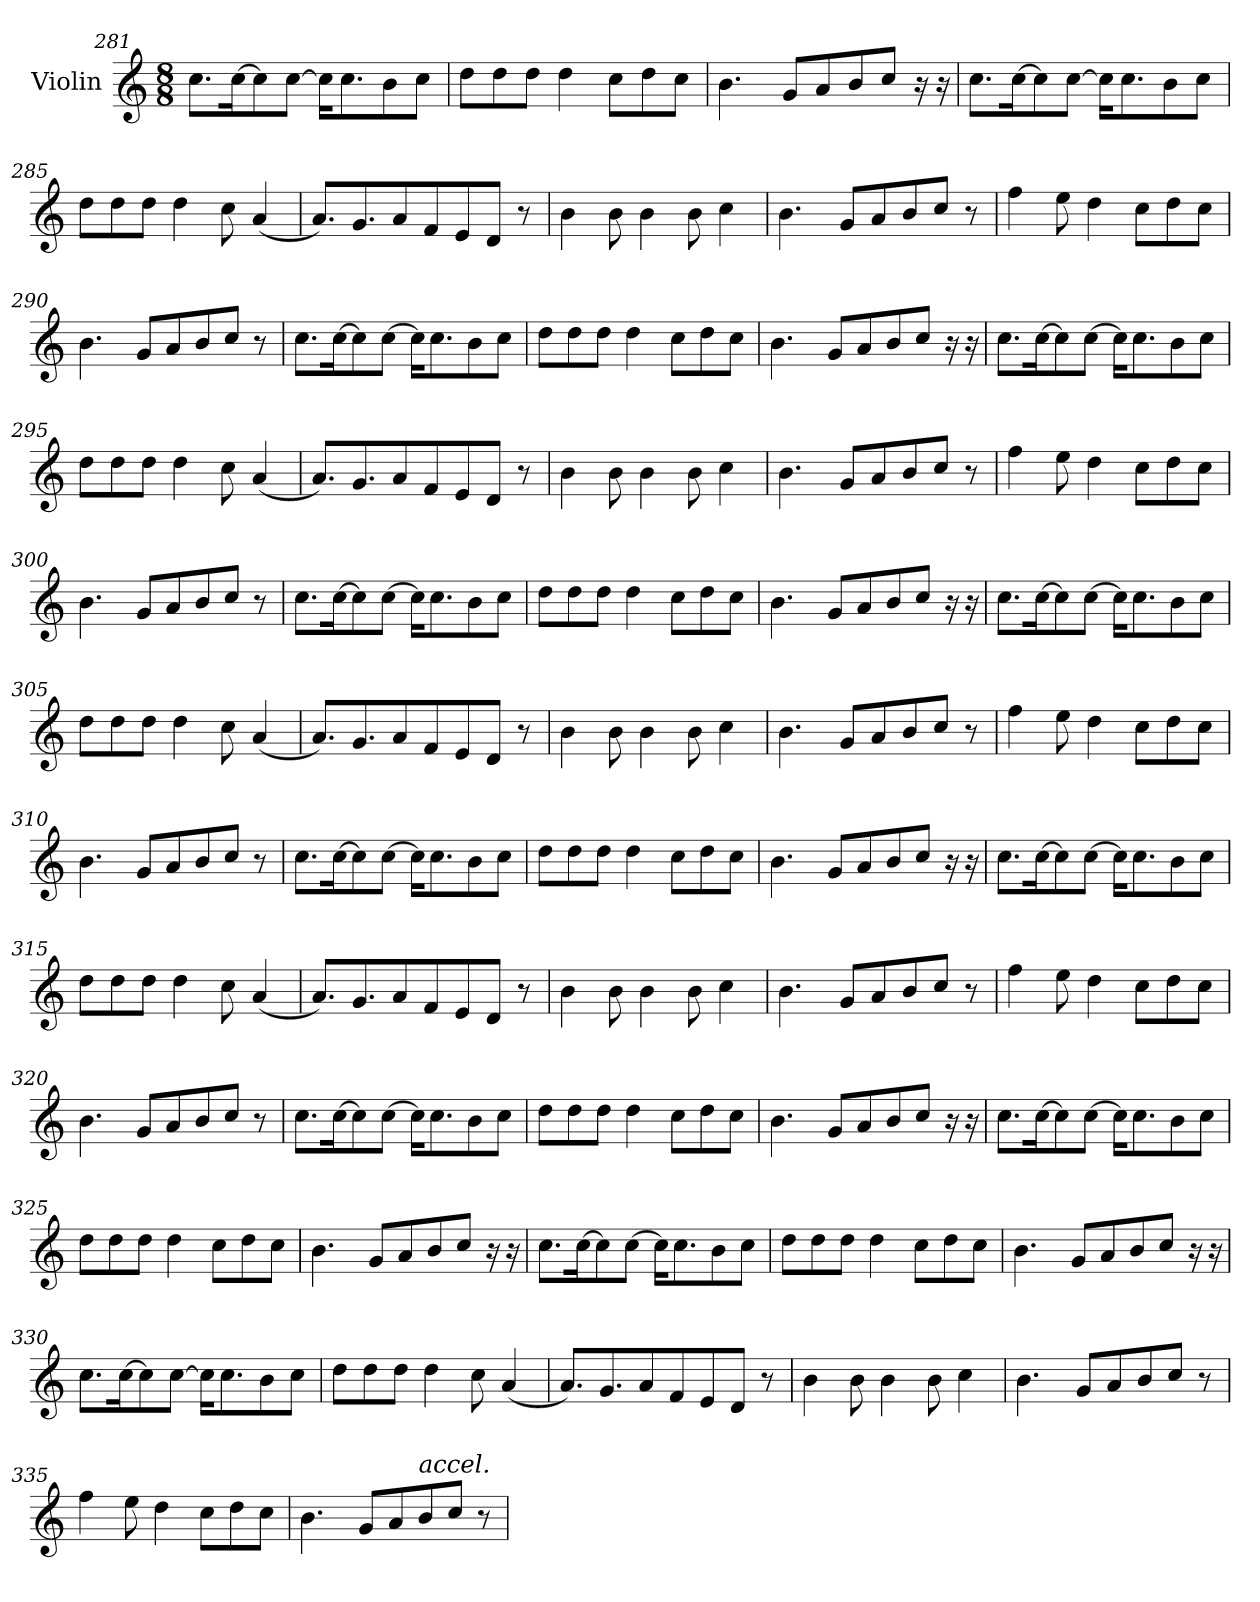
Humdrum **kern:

**kern
*part1
*staff1
*I"Violin
*clefG2
*k[]
*M8/8
=281
8.cc\L
[16cc\K
8cc\]
[8cc\J
16cc\KL]
8.cc\
8b\
8cc\J
=282
8dd\L
8dd\
8dd\J
4dd\
8cc\L
8dd\
8cc\J
!!LO:LB:g=z
=283
4.b\
8g/L
8a/
8b/
8cc/J
16r
16r
=284
8.cc\L
[16cc\K
8cc\]
[8cc\J
16cc\KL]
8.cc\
8b\
8cc\J
=285
8dd\L
8dd\
8dd\J
4dd\
8cc\
(<4a/
=286
8.a/L)
8.g/
8a/
8f/
8e/
8d/J
8r
!!LO:LB:g=z
=287
4b\
8b\
4b\
8b\
4cc\
=288
4.b\
8g/L
8a/
8b/
8cc/J
8r
=289
4ff\
8ee\
4dd\
8cc\L
8dd\
8cc\J
=290
4.b\
8g/L
8a/
8b/
8cc/J
8r
=291
8.cc\L
[16cc\K
8cc\]
[8cc\J
16cc\KL]
8.cc\
8b\
8cc\J
!!LO:LB:g=z
=292
8dd\L
8dd\
8dd\J
4dd\
8cc\L
8dd\
8cc\J
=293
4.b\
8g/L
8a/
8b/
8cc/J
16r
16r
=294
8.cc\L
[16cc\K
8cc\]
[8cc\J
16cc\KL]
8.cc\
8b\
8cc\J
=295
8dd\L
8dd\
8dd\J
4dd\
8cc\
(<4a/
!!LO:LB:g=z
=296
8.a/L)
8.g/
8a/
8f/
8e/
8d/J
8r
=297
4b\
8b\
4b\
8b\
4cc\
=298
4.b\
8g/L
8a/
8b/
8cc/J
8r
=299
4ff\
8ee\
4dd\
8cc\L
8dd\
8cc\J
=300
4.b\
8g/L
8a/
8b/
8cc/J
8r
!!LO:PB:g=z
=301
8.cc\L
[16cc\K
8cc\]
[8cc\J
16cc\KL]
8.cc\
8b\
8cc\J
=302
8dd\L
8dd\
8dd\J
4dd\
8cc\L
8dd\
8cc\J
=303
4.b\
8g/L
8a/
8b/
8cc/J
16r
16r
=304
8.cc\L
[16cc\K
8cc\]
[8cc\J
16cc\KL]
8.cc\
8b\
8cc\J
!!LO:LB:g=z
=305
8dd\L
8dd\
8dd\J
4dd\
8cc\
(<4a/
=306
8.a/L)
8.g/
8a/
8f/
8e/
8d/J
8r
=307
4b\
8b\
4b\
8b\
4cc\
=308
4.b\
8g/L
8a/
8b/
8cc/J
8r
=309
4ff\
8ee\
4dd\
8cc\L
8dd\
8cc\J
!!LO:LB:g=z
=310
4.b\
8g/L
8a/
8b/
8cc/J
8r
=311
8.cc\L
[16cc\K
8cc\]
[8cc\J
16cc\KL]
8.cc\
8b\
8cc\J
=312
8dd\L
8dd\
8dd\J
4dd\
8cc\L
8dd\
8cc\J
=313
4.b\
8g/L
8a/
8b/
8cc/J
16r
16r
!!LO:LB:g=z
=314
8.cc\L
[16cc\K
8cc\]
[8cc\J
16cc\KL]
8.cc\
8b\
8cc\J
=315
8dd\L
8dd\
8dd\J
4dd\
8cc\
(<4a/
=316
8.a/L)
8.g/
8a/
8f/
8e/
8d/J
8r
=317
4b\
8b\
4b\
8b\
4cc\
=318
4.b\
8g/L
8a/
8b/
8cc/J
8r
!!LO:LB:g=z
=319
4ff\
8ee\
4dd\
8cc\L
8dd\
8cc\J
=320
4.b\
8g/L
8a/
8b/
8cc/J
8r
=321
8.cc\L
[16cc\K
8cc\]
[8cc\J
16cc\KL]
8.cc\
8b\
8cc\J
=322
8dd\L
8dd\
8dd\J
4dd\
8cc\L
8dd\
8cc\J
!!LO:LB:g=z
=323
4.b\
8g/L
8a/
8b/
8cc/J
16r
16r
=324
8.cc\L
[16cc\K
8cc\]
[8cc\J
16cc\KL]
8.cc\
8b\
8cc\J
=325
8dd\L
8dd\
8dd\J
4dd\
8cc\L
8dd\
8cc\J
=326
4.b\
8g/L
8a/
8b/
8cc/J
16r
16r
!!LO:LB:g=z
=327
8.cc\L
[16cc\K
8cc\]
[8cc\J
16cc\KL]
8.cc\
8b\
8cc\J
=328
8dd\L
8dd\
8dd\J
4dd\
8cc\L
8dd\
8cc\J
=329
4.b\
8g/L
8a/
8b/
8cc/J
16r
16r
=330
8.cc\L
[16cc\K
8cc\]
[8cc\J
16cc\KL]
8.cc\
8b\
8cc\J
!!LO:LB:g=z
=331
8dd\L
8dd\
8dd\J
4dd\
8cc\
(<4a/
=332
8.a/L)
8.g/
8a/
8f/
8e/
8d/J
8r
=333
4b\
8b\
4b\
8b\
4cc\
=334
4.b\
8g/L
8a/
8b/
8cc/J
8r
=335
4ff\
8ee\
4dd\
8cc\L
8dd\
8cc\J
!!LO:PB:g=z
=336
4.b\
8g/L
8a/
!LO:TX:a:i:t=accel.
8b/
8cc/J
8r
=
*-
